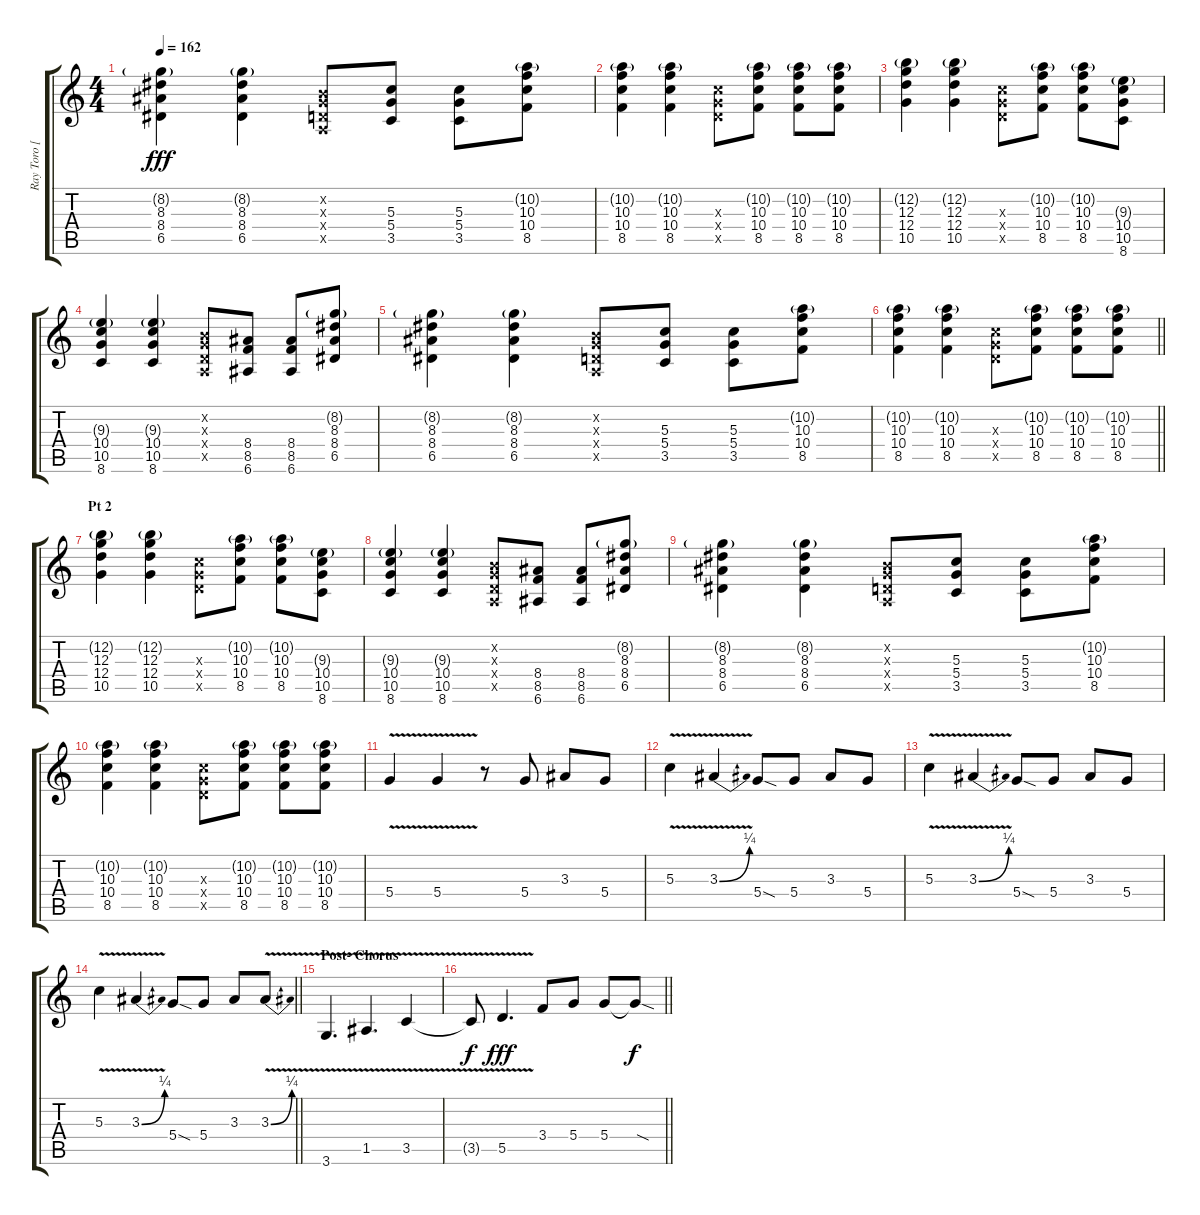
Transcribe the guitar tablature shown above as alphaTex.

\track ("Ray Toro [Guitar]" "Ray Toro [") {instrument overdrivenguitar}
\staff {score tabs}
\tuning (E4 B3 G3 D3 A2 E2) {hide}
\ts (4 4)
\tempo 162
\clef g2
\ks c
(8.2{g} 8.3 8.4 6.5).4{dy fff} (8.2{g} 8.3 8.4 6.5).4 (0.2{x} 0.3{x} 0.4{x} 0.5{x}).8 (5.3 5.4 3.5).8 (5.3 5.4 3.5).8 (10.2{g} 10.3 10.4 8.5).8 |
(10.2{g} 10.3 10.4 8.5).4 (10.2{g} 10.3 10.4 8.5).4 (5.3{x} 5.4{x} 5.5{x}).8 (10.2{g} 10.3 10.4 8.5).8 (10.2{g} 10.3 10.4 8.5).8 (10.2{g} 10.3 10.4 8.5).8 |
(12.2{g} 12.3 12.4 10.5).4 (12.2{g} 12.3 12.4 10.5).4 (5.3{x} 5.4{x} 5.5{x}).8 (10.2{g} 10.3 10.4 8.5).8 (10.2{g} 10.3 10.4 8.5).8 (9.3{g} 10.4 10.5 8.6).8 |
(9.3{g} 10.4 10.5 8.6).4 (9.3{g} 10.4 10.5 8.6).4 (0.2{x} 0.3{x} 0.4{x} 0.5{x}).8 (8.4 8.5 6.6).8 (8.4 8.5 6.6).8 (8.2{g} 8.3 8.4 6.5).8 |
(8.2{g} 8.3 8.4 6.5).4 (8.2{g} 8.3 8.4 6.5).4 (0.2{x} 0.3{x} 0.4{x} 0.5{x}).8 (5.3 5.4 3.5).8 (5.3 5.4 3.5).8 (10.2{g} 10.3 10.4 8.5).8 |
\barLineRight lightlight
(10.2{g} 10.3 10.4 8.5).4 (10.2{g} 10.3 10.4 8.5).4 (5.3{x} 5.4{x} 5.5{x}).8 (10.2{g} 10.3 10.4 8.5).8 (10.2{g} 10.3 10.4 8.5).8 (10.2{g} 10.3 10.4 8.5).8 |
\section ("" "Pt 2")
(12.2{g} 12.3 12.4 10.5).4 (12.2{g} 12.3 12.4 10.5).4 (5.3{x} 5.4{x} 5.5{x}).8 (10.2{g} 10.3 10.4 8.5).8 (10.2{g} 10.3 10.4 8.5).8 (9.3{g} 10.4 10.5 8.6).8 |
(9.3{g} 10.4 10.5 8.6).4 (9.3{g} 10.4 10.5 8.6).4 (0.2{x} 0.3{x} 0.4{x} 0.5{x}).8 (8.4 8.5 6.6).8 (8.4 8.5 6.6).8 (8.2{g} 8.3 8.4 6.5).8 |
(8.2{g} 8.3 8.4 6.5).4 (8.2{g} 8.3 8.4 6.5).4 (0.2{x} 0.3{x} 0.4{x} 0.5{x}).8 (5.3 5.4 3.5).8 (5.3 5.4 3.5).8 (10.2{g} 10.3 10.4 8.5).8 |
(10.2{g} 10.3 10.4 8.5).4 (10.2{g} 10.3 10.4 8.5).4 (5.3{x} 5.4{x} 5.5{x}).8 (10.2{g} 10.3 10.4 8.5).8 (10.2{g} 10.3 10.4 8.5).8 (10.2{g} 10.3 10.4 8.5).8 |
5.4{v}.4 5.4{v}.4 r.8 5.4.8 3.3.8 5.4.8 |
5.3{v}.4 3.3{be (bend 0 0 60 1) v}.4 5.4{sod}.8 5.4.8 3.3.8 5.4.8 |
5.3{v}.4 3.3{be (bend 0 0 60 1) v}.4 5.4{sod}.8 5.4.8 3.3.8 5.4.8 |
\barLineRight lightlight
5.3{v}.4 3.3{be (bend 0 0 60 1) v}.4 5.4{sod}.8 5.4.8 3.3.8 3.3{be (bend 0 0 60 1) v}.8 |
\section ("" "Post- Chorus")
3.6{v}.4{d volume 13} 1.5{v}.4{d} 3.5{v}.4 |
\barLineRight lightlight
3.5{t}.8{dy f} 5.5{v}.4{d dy fff} 3.4.8 5.4.8 5.4.8 5.4{sod t}.8{dy f}
